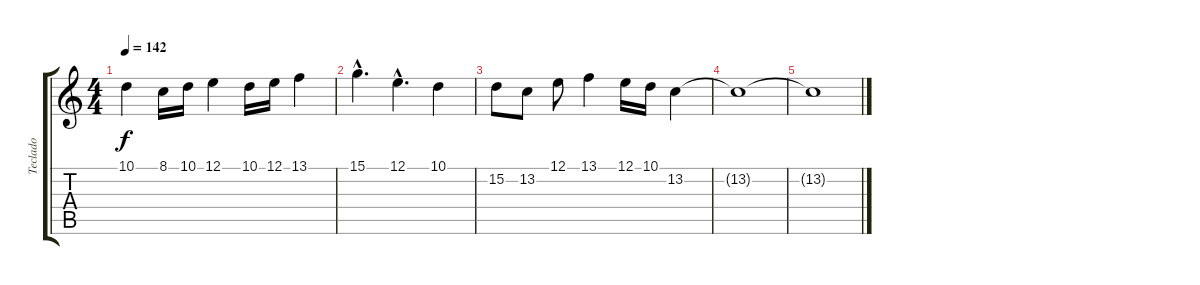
\track ("Teclado" "Teclado") {instrument fx5brightness}
\staff {score tabs}
\tuning (E4 B3 G3 D3 A2 E2) {hide}
\ts (4 4)
\tempo 142
\clef g2
\ks c
10.1.4{dy f} 8.1.16 10.1.16 12.1.4 10.1.16 12.1.16 13.1.4 |
15.1{hac}.4{d} 12.1{hac}.4{d} 10.1.4 |
15.2.8 13.2.8 12.1.8 13.1.4 12.1.16 10.1.16 13.2.4 |
13.2{t}.1{volume 0} |
13.2{t}.1
